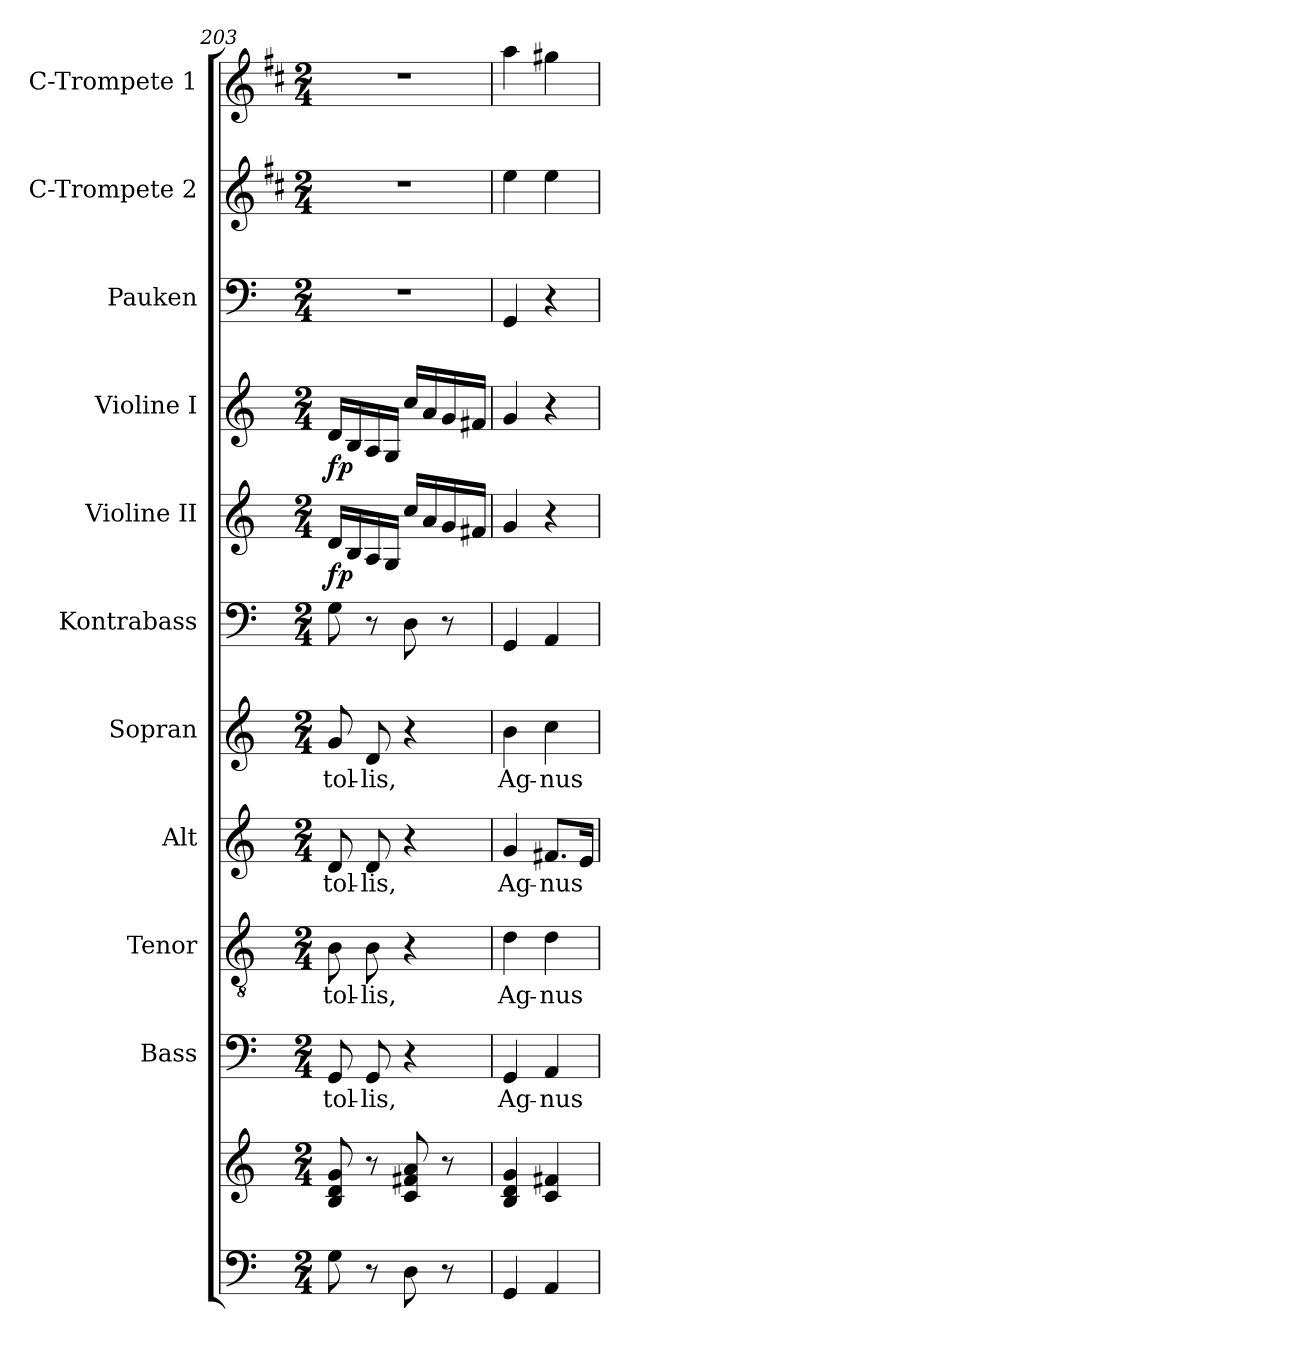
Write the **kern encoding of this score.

**kern	**kern	**kern	**text	**kern	**text	**kern	**text	**kern	**text	**kern	**kern	**dynam	**kern	**dynam	**kern	**kern	**kern
*part11	*part11	*part10	*part10	*part9	*part9	*part8	*part8	*part7	*part7	*part6	*part5	*part5	*part4	*part4	*part3	*part2	*part1
*staff12	*staff11	*staff10	*staff10	*staff9	*staff9	*staff8	*staff8	*staff7	*staff7	*staff6	*staff5	*staff5	*staff4	*staff4	*staff3	*staff2	*staff1
*	*	*I"Bass	*	*I"Tenor	*	*I"Alt	*	*I"Sopran	*	*I"Kontrabass	*I"Violine II	*	*I"Violine I	*	*I"Pauken	*I"C-Trompete 2	*I"C-Trompete 1
*	*	*I'B.	*	*I'T.	*	*I'A.	*	*I'S.	*	*I'Kb.	*I'Vl. II	*	*I'Vl. I	*	*I'Pk.	*I'C Trp. 2	*I'C Trp. 1
*clefF4	*clefG2	*clefF4	*	*clefGv2	*	*clefG2	*	*clefG2	*	*clefF4	*clefG2	*	*clefG2	*	*clefF4	*clefG2	*clefG2
*	*	*	*	*	*	*	*	*	*	*ITrd7c12	*	*	*	*	*	*ITrd1c2	*ITrd1c2
*k[]	*k[]	*k[]	*	*k[]	*	*k[]	*	*k[]	*	*k[]	*k[]	*	*k[]	*	*k[]	*k[]	*k[]
*C:	*C:	*C:	*	*C:	*	*C:	*	*C:	*	*C:	*C:	*	*C:	*	*C:	*C:	*C:
*M2/4	*M2/4	*M2/4	*	*M2/4	*	*M2/4	*	*M2/4	*	*M2/4	*M2/4	*	*M2/4	*	*M2/4	*M2/4	*M2/4
=203	=203	=203	=203	=203	=203	=203	=203	=203	=203	=203	=203	=203	=203	=203	=203	=203	=203
!	!	!	!LO:LY:b	!	!LO:LY:b	!	!LO:LY:b	!	!LO:LY:b	!	!	!LO:DY:b	!	!LO:DY:b	!	!	!
8G\	8B/ 8d/ 8g/	8GG/	tol-	8B\	tol-	8d/	tol-	8g/	tol-	8GG\	16d/LL	fp	16d/LL	fp	2r	2r	2r
.	.	.	.	.	.	.	.	.	.	.	16B/	.	16B/	.	.	.	.
!	!	!	!LO:LY:b	!	!LO:LY:b	!	!LO:LY:b	!	!LO:LY:b	!	!	!	!	!	!	!	!
8r	8r	8GG/	-lis,	8B\	-lis,	8d/	-lis,	8d/	-lis,	8r	16A/	.	16A/	.	.	.	.
.	.	.	.	.	.	.	.	.	.	.	16G/JJ	.	16G/JJ	.	.	.	.
8D\	8c/ 8f#X/ 8a/	4r	.	4r	.	4r	.	4r	.	8DD\	16cc/LL	.	16cc/LL	.	.	.	.
.	.	.	.	.	.	.	.	.	.	.	16a/	.	16a/	.	.	.	.
8r	8r	.	.	.	.	.	.	.	.	8r	16g/	.	16g/	.	.	.	.
.	.	.	.	.	.	.	.	.	.	.	16f#X/JJ	.	16f#X/JJ	.	.	.	.
=204	=204	=204	=204	=204	=204	=204	=204	=204	=204	=204	=204	=204	=204	=204	=204	=204	=204
!	!	!	!LO:LY:b	!	!LO:LY:b	!	!LO:LY:b	!	!LO:LY:b	!	!	!	!	!	!	!	!
4GG/	4B/ 4d/ 4g/	4GG/	Ag-	4d\	Ag-	4g/	Ag-	4b\	Ag-	4GGG/	4g/	.	4g/	.	4GG/	4dd\	4gg\
!	!	!	!LO:LY:b	!	!LO:LY:b	!	!LO:LY:b	!	!LO:LY:b	!	!	!	!	!	!	!	!
4AA/	4c/ 4f#X/	4AA/	-nus	4d\	-nus	8.f#X/L	-nus	4cc\	-nus	4AAA/	4r	.	4r	.	4r	4dd\	4ff#X\
.	.	.	.	.	.	16e/Jk	.	.	.	.	.	.	.	.	.	.	.
=	=	=	=	=	=	=	=	=	=	=	=	=	=	=	=	=	=
*-	*-	*-	*-	*-	*-	*-	*-	*-	*-	*-	*-	*-	*-	*-	*-	*-	*-
